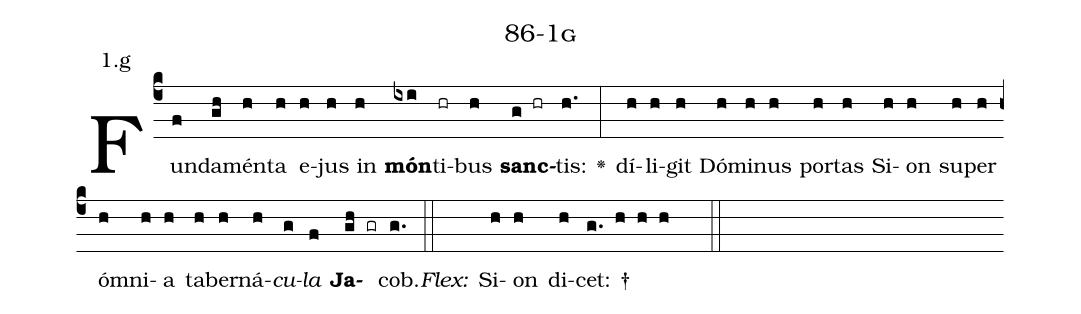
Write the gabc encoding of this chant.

name: 86-1g;
annotation: 1.g;
%%
(c4)Fun(f)da(gh)mén(h)ta(h) e(h)jus(h) in(h) <b>món</b>(ixi)ti(hr)bus(h) <b>sanc</b>(g hr)tis:(h.) <v>\greheightstar</v>(:) dí(h)li(h)git(h) Dó(h)mi(h)nus(h) por(h)tas(h) Si(h)on(h) su(h)per(h) óm(h)ni(h)a(h) ta(h)ber(h)ná(h)<i>cu</i>(g)<i>la</i>(f) <b>Ja</b>(gh gr)cob.(g.) (::)
<i>Flex:</i>()  Si(h)on(h) di(h)cet: †(g. h h h  ::)

%E(h) u(h) o(g) u(f) a(gh) e.(g.) (::)
